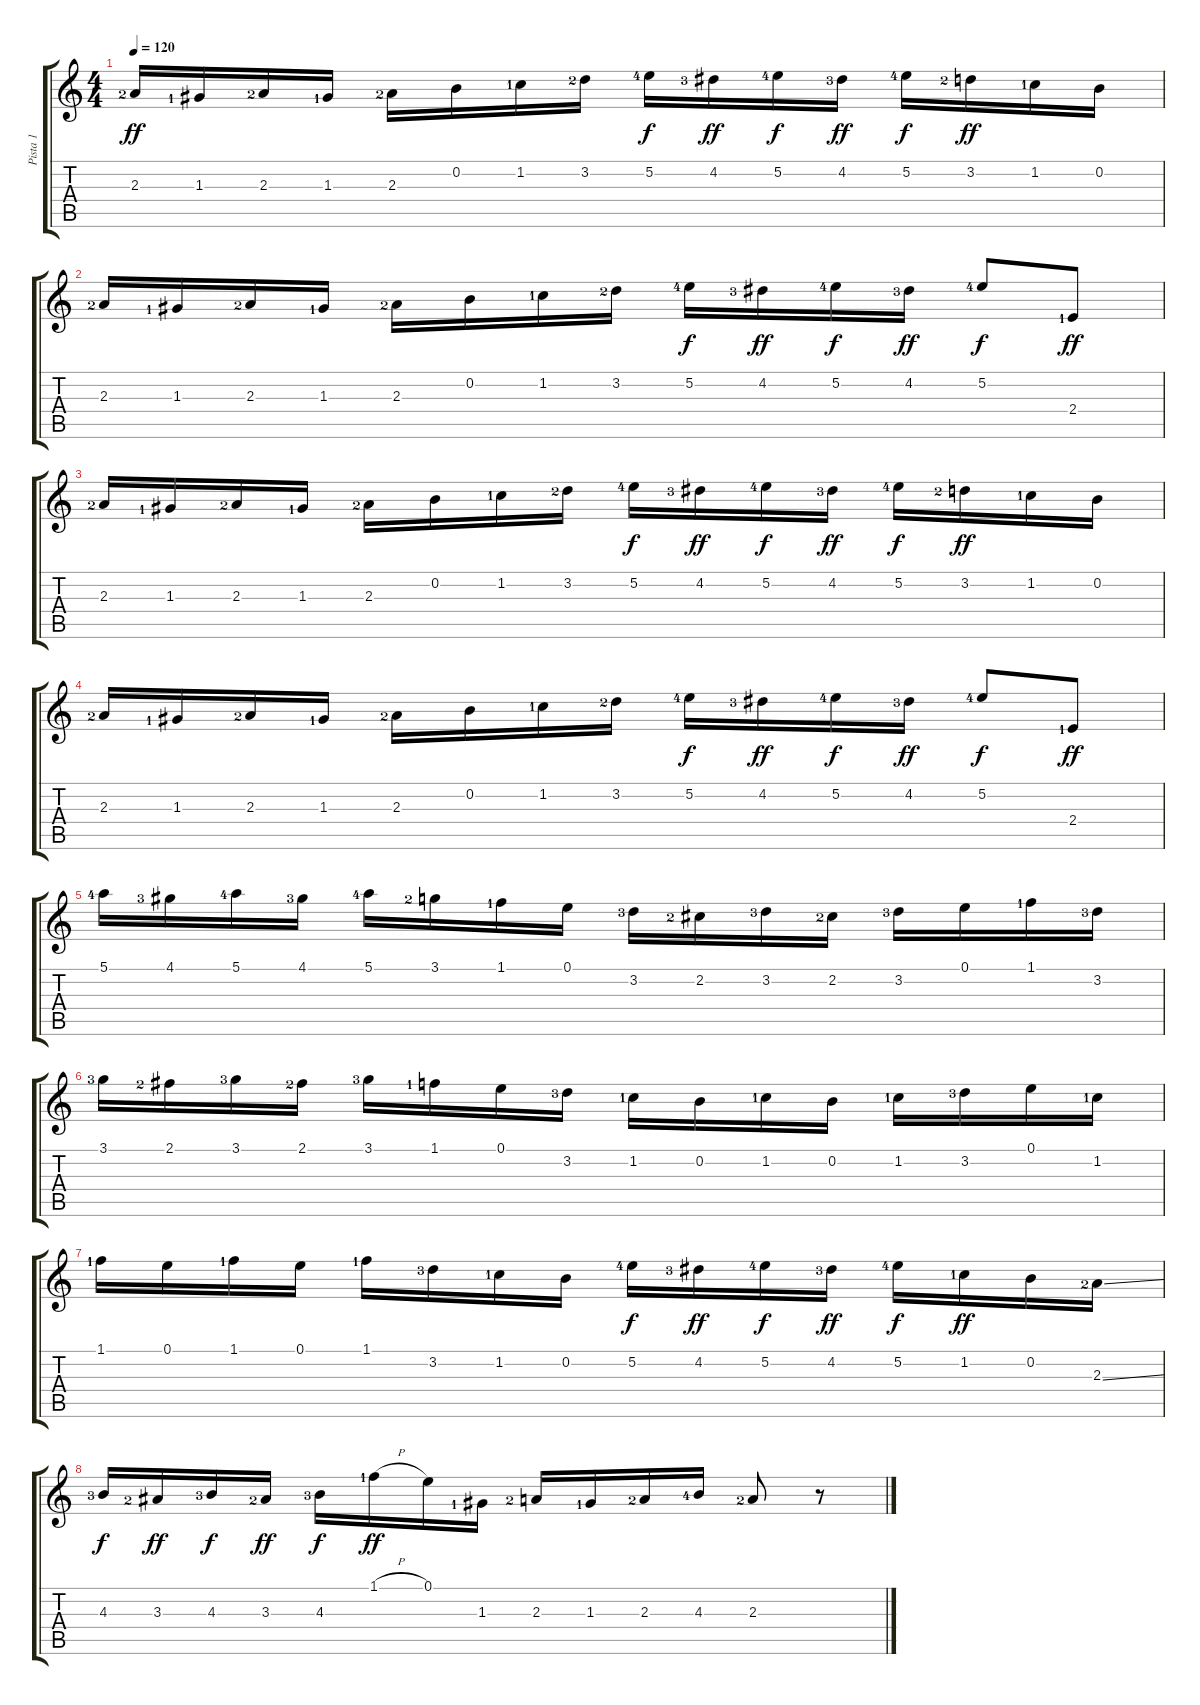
\track ("Pista 1" "Pista 1") {instrument acousticguitarnylon}
\staff {score tabs}
\tuning (E4 B3 G3 D3 A2 E2) {hide}
\ts (4 4)
\tempo 120
\clef g2
\ks c
2.3{lf 3}.16{dy ff} 1.3{lf 2}.16 2.3{lf 3}.16 1.3{lf 2}.16 2.3{lf 3}.16 0.2.16 1.2{lf 2}.16 3.2{lf 3}.16 5.2{lf 5}.16{dy f} 4.2{lf 4}.16{dy ff} 5.2{lf 5}.16{dy f} 4.2{lf 4}.16{dy ff} 5.2{lf 5}.16{dy f} 3.2{lf 3}.16{dy ff} 1.2{lf 2}.16 0.2.16 |
2.3{lf 3}.16 1.3{lf 2}.16 2.3{lf 3}.16 1.3{lf 2}.16 2.3{lf 3}.16 0.2.16 1.2{lf 2}.16 3.2{lf 3}.16 5.2{lf 5}.16{dy f} 4.2{lf 4}.16{dy ff} 5.2{lf 5}.16{dy f} 4.2{lf 4}.16{dy ff} 5.2{lf 5}.8{dy f} 2.4{lf 2}.8{dy ff} |
2.3{lf 3}.16 1.3{lf 2}.16 2.3{lf 3}.16 1.3{lf 2}.16 2.3{lf 3}.16 0.2.16 1.2{lf 2}.16 3.2{lf 3}.16 5.2{lf 5}.16{dy f} 4.2{lf 4}.16{dy ff} 5.2{lf 5}.16{dy f} 4.2{lf 4}.16{dy ff} 5.2{lf 5}.16{dy f} 3.2{lf 3}.16{dy ff} 1.2{lf 2}.16 0.2.16 |
2.3{lf 3}.16 1.3{lf 2}.16 2.3{lf 3}.16 1.3{lf 2}.16 2.3{lf 3}.16 0.2.16 1.2{lf 2}.16 3.2{lf 3}.16 5.2{lf 5}.16{dy f} 4.2{lf 4}.16{dy ff} 5.2{lf 5}.16{dy f} 4.2{lf 4}.16{dy ff} 5.2{lf 5}.8{dy f} 2.4{lf 2}.8{dy ff} |
5.1{lf 5}.16 4.1{lf 4}.16 5.1{lf 5}.16 4.1{lf 4}.16 5.1{lf 5}.16 3.1{lf 3}.16 1.1{lf 2}.16 0.1.16 3.2{lf 4}.16 2.2{lf 3}.16 3.2{lf 4}.16 2.2{lf 3}.16 3.2{lf 4}.16 0.1.16 1.1{lf 2}.16 3.2{lf 4}.16 |
3.1{lf 4}.16 2.1{lf 3}.16 3.1{lf 4}.16 2.1{lf 3}.16 3.1{lf 4}.16 1.1{lf 2}.16 0.1.16 3.2{lf 4}.16 1.2{lf 2}.16 0.2.16 1.2{lf 2}.16 0.2.16 1.2{lf 2}.16 3.2{lf 4}.16 0.1.16 1.2{lf 2}.16 |
1.1{lf 2}.16 0.1.16 1.1{lf 2}.16 0.1.16 1.1{lf 2}.16 3.2{lf 4}.16 1.2{lf 2}.16 0.2.16 5.2{lf 5}.16{dy f} 4.2{lf 4}.16{dy ff} 5.2{lf 5}.16{dy f} 4.2{lf 4}.16{dy ff} 5.2{lf 5}.16{dy f} 1.2{lf 2}.16{dy ff} 0.2.16 2.3{ss lf 3}.16 |
4.3{lf 4}.16{dy f} 3.3{lf 3}.16{dy ff} 4.3{lf 4}.16{dy f} 3.3{lf 3}.16{dy ff} 4.3{lf 4}.16{dy f} 1.1{h lf 2}.16{dy ff} 0.1.16 1.3{lf 2}.16 2.3{lf 3}.16 1.3{lf 2}.16 2.3{lf 3}.16 4.3{lf 5}.16 2.3{lf 3}.8 r.8
